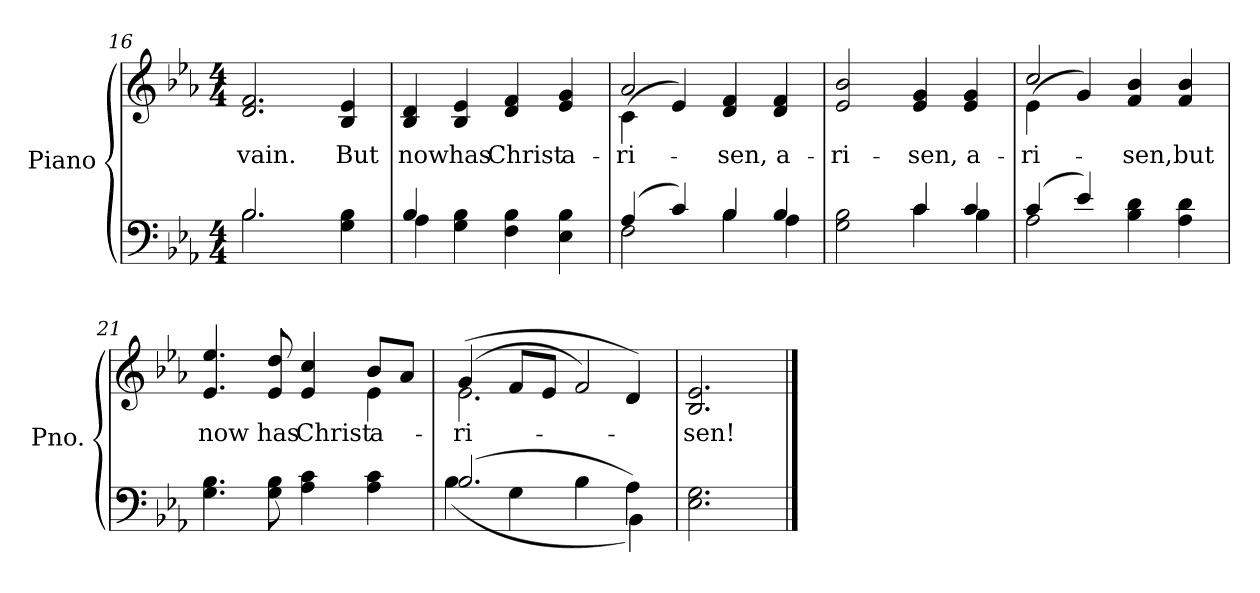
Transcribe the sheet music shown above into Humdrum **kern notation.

**kern	**kern	**text
*part2	*part1	*part1
*staff2	*staff1	*staff1
*I"Piano	*I"Piano	*
*I'Pno.	*I'Pno.	*
*clefF4	*clefG2	*
*k[b-e-a-]	*k[b-e-a-]	*
*E-:	*E-:	*
*M4/4	*M4/4	*
=16	=16	=16
*^	*	*
!	!	!	!LO:LY:b:color=#000000
2.B-i/	2.B-i\	2.di/ 2.fi	vain.
!	!	!	!LO:LY:b:color=#000000
4Gi\ 4B-i	4ryy	4B-i/ 4e-i	But
!!LO:LB:g=z
=17	=17	=17	=17
!	!	!	!LO:LY:b:color=#000000
4B-i/	4A-i\	4B-i/ 4di	now
!	!	!	!LO:LY:b:color=#000000
4Gi\ 4B-i	2.ryy	4B-i/ 4e-i	has
!	!	!	!LO:LY:b:color=#000000
4Fi\ 4B-i	.	4di/ 4fi	Christ
!	!	!	!LO:LY:b:color=#000000
4E-i\ 4B-i	.	4e-i/ 4gi	a-
=18	=18	=18	=18
!	!	!	!LO:LY:b:color=#000000
*	*	*^	*
(4A-i/	2Fi\	2a-i/	(4ci\	-ri-
4ci/)	.	.	4e-i/)	.
!	!	!	!	!LO:LY:b:color=#000000
4B-i/	4B-i\	4di/ 4fi	2ryy	-sen,
!	!	!	!	!LO:LY:b:color=#000000
4B-i/	4A-i\	4di/ 4fi	.	a-
*	*	*v	*v	*
=19	=19	=19	=19
!	!	!	!LO:LY:b:color=#000000
2Gi\ 2B-i	2ryy	2e-i/ 2b-i	-ri-
!	!	!	!LO:LY:b:color=#000000
4ci/	4ci\	4e-i/ 4gi	-sen,
!	!	!	!LO:LY:b:color=#000000
4ci/	4B-i\	4e-i/ 4gi	a-
!!LO:LB:g=z
=20	=20	=20	=20
!	!	!	!LO:LY:b:color=#000000
*	*	*^	*
(4ci/	2A-i\	2cci/	(4e-i\	-ri-
4e-i/)	.	.	4gi/)	.
!	!	!	!	!LO:LY:b:color=#000000
4B-i\ 4di	2ryy	4fi/ 4b-i	2ryy	-sen,
!	!	!	!	!LO:LY:b:color=#000000
4A-i\ 4di	.	4fi/ 4b-i	.	but
*v	*v	*	*	*
=21	=21	=21	=21
!	!	!	!LO:LY:b:color=#000000
4.Gi\ 4.B-i	4.e-i/ 4.ee-i	2.ryy	now
!	!	!	!LO:LY:b:color=#000000
8Gi\ 8B-i	8e-i/ 8ddi	.	has
!	!	!	!LO:LY:b:color=#000000
4A-i\ 4ci	4e-i/ 4cci	.	Christ
!	!	!	!LO:LY:b:color=#000000
4A-i\ 4ci	8b-i/L	4e-i\	a-
.	8a-i/J	.	.
=22	=22	=22	=22
*^	*	*	*
!	!	!	!	!LO:LY:b:color=#000000
(2.B-i/	(4B-i\	(4gi/	(2.e-i\	-ri-
.	4Gi\	8fi/L	.	.
.	.	8e-i/J	.	.
.	4B-i\	2fi/)	.	.
4A-i\)	4BB-i\)	.	4di/)	.
*v	*v	*	*	*
*	*v	*v	*
=23	=23	=23
*^	*^	*
!	!	!	!	!LO:LY:b:color=#000000
*v	*v	*	*	*
*	*v	*v	*
2.E-i\ 2.Gi	2.B-i/ 2.e-i	-sen!
==	==	==
*-	*-	*-
